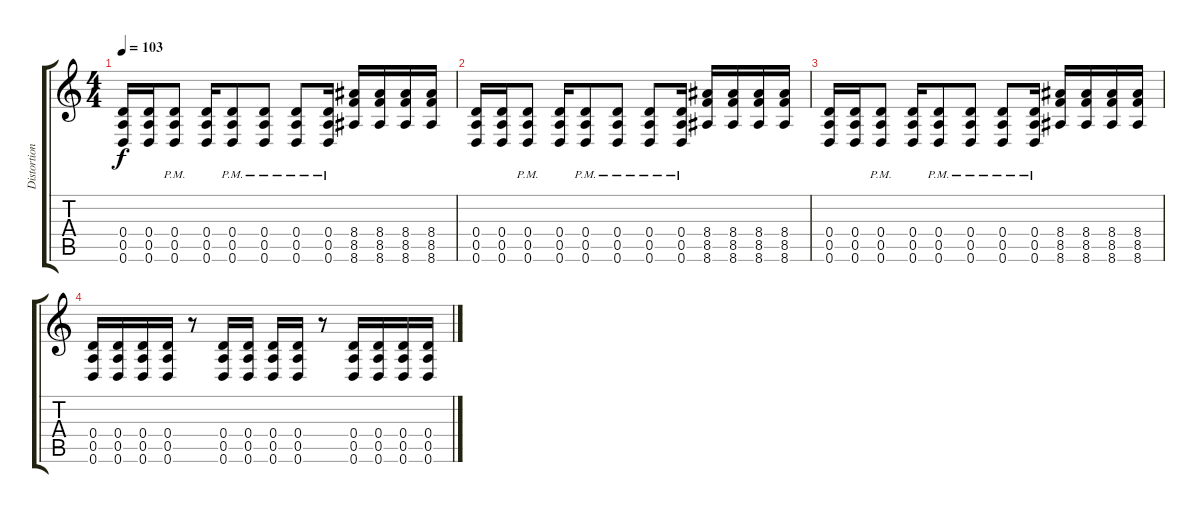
\track ("Distortion Guitar" "Distortion") {instrument distortionguitar}
\staff {score tabs}
\tuning (E4 B3 G3 D3 A2 D2) {hide}
\ts (4 4)
\tempo 103
\clef g2
\ks c
(0.4 0.5 0.6).16{dy f} (0.4 0.5 0.6).16 (0.4{pm} 0.5{pm} 0.6{pm}).8 (0.4 0.5 0.6).16 (0.4{pm} 0.5{pm} 0.6{pm}).8 (0.4{pm} 0.5{pm} 0.6{pm}).8 (0.4{pm} 0.5{pm} 0.6{pm}).8 (0.4{pm} 0.5{pm} 0.6{pm}).16 (8.4 8.5 8.6).16 (8.4 8.5 8.6).16 (8.4 8.5 8.6).16 (8.4 8.5 8.6).16 |
(0.4 0.5 0.6).16 (0.4 0.5 0.6).16 (0.4{pm} 0.5{pm} 0.6{pm}).8 (0.4 0.5 0.6).16 (0.4{pm} 0.5{pm} 0.6{pm}).8 (0.4{pm} 0.5{pm} 0.6{pm}).8 (0.4{pm} 0.5{pm} 0.6{pm}).8 (0.4{pm} 0.5{pm} 0.6{pm}).16 (8.4 8.5 8.6).16 (8.4 8.5 8.6).16 (8.4 8.5 8.6).16 (8.4 8.5 8.6).16 |
(0.4 0.5 0.6).16 (0.4 0.5 0.6).16 (0.4{pm} 0.5{pm} 0.6{pm}).8 (0.4 0.5 0.6).16 (0.4{pm} 0.5{pm} 0.6{pm}).8 (0.4{pm} 0.5{pm} 0.6{pm}).8 (0.4{pm} 0.5{pm} 0.6{pm}).8 (0.4{pm} 0.5{pm} 0.6{pm}).16 (8.4 8.5 8.6).16 (8.4 8.5 8.6).16 (8.4 8.5 8.6).16 (8.4 8.5 8.6).16 |
(0.4 0.5 0.6).16 (0.4 0.5 0.6).16 (0.4 0.5 0.6).16 (0.4 0.5 0.6).16 r.8 (0.4 0.5 0.6).16 (0.4 0.5 0.6).16 (0.4 0.5 0.6).16 (0.4 0.5 0.6).16 r.8 (0.4 0.5 0.6).16 (0.4 0.5 0.6).16 (0.4 0.5 0.6).16 (0.4 0.5 0.6).16
